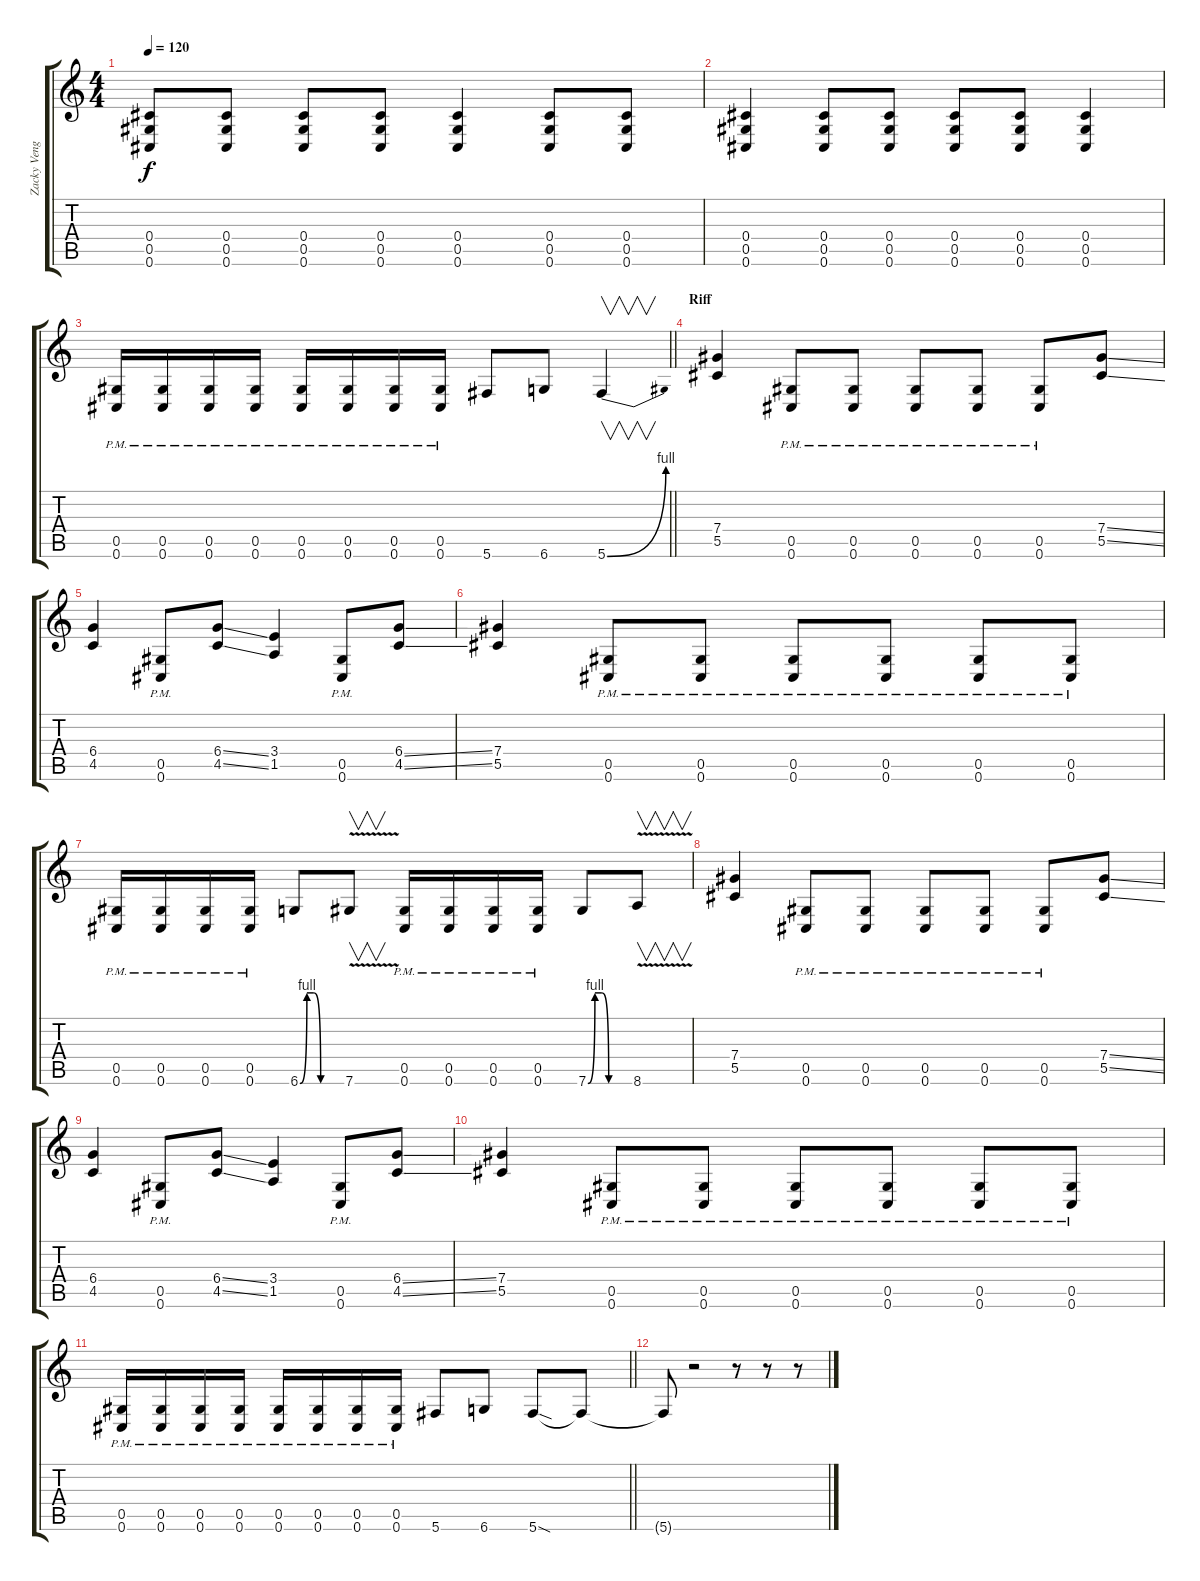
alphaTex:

\track ("Zacky Vengeance" "Zacky Veng") {instrument distortionguitar}
\staff {score tabs}
\tuning (Eb4 Bb3 Gb3 Db3 Ab2 Db2) {hide}
\ts (4 4)
\tempo 120
\clef g2
\ks c
(0.4 0.5 0.6).8{dy f} (0.4 0.5 0.6).8 (0.4 0.5 0.6).8 (0.4 0.5 0.6).8 (0.4 0.5 0.6).4 (0.4 0.5 0.6).8 (0.4 0.5 0.6).8 |
(0.4 0.5 0.6).4 (0.4 0.5 0.6).8 (0.4 0.5 0.6).8 (0.4 0.5 0.6).8 (0.4 0.5 0.6).8 (0.4 0.5 0.6).4 |
\barLineRight lightlight
(0.5{pm} 0.6{pm}).16 (0.5{pm} 0.6{pm}).16 (0.5{pm} 0.6{pm}).16 (0.5{pm} 0.6{pm}).16 (0.5{pm} 0.6{pm}).16 (0.5{pm} 0.6{pm}).16 (0.5{pm} 0.6{pm}).16 (0.5{pm} 0.6{pm}).16 5.6.8 6.6.8 5.6{be (bend 0 0 60 4)}.4{v} |
\section ("" "Riff")
(7.4 5.5).4{balance 12} (0.5{pm} 0.6{pm}).8 (0.5{pm} 0.6{pm}).8 (0.5{pm} 0.6{pm}).8 (0.5{pm} 0.6{pm}).8 (0.5{pm} 0.6{pm}).8 (7.4{ss} 5.5{ss}).8 |
(6.4 4.5).4 (0.5{pm} 0.6{pm}).8 (6.4{ss} 4.5{ss}).8 (3.4 1.5).4 (0.5{pm} 0.6{pm}).8 (6.4{ss} 4.5{ss}).8 |
(7.4 5.5).4 (0.5{pm} 0.6{pm}).8 (0.5{pm} 0.6{pm}).8 (0.5{pm} 0.6{pm}).8 (0.5{pm} 0.6{pm}).8 (0.5{pm} 0.6{pm}).8 (0.5{pm} 0.6{pm}).8 |
(0.5{pm} 0.6{pm}).16 (0.5{pm} 0.6{pm}).16 (0.5{pm} 0.6{pm}).16 (0.5{pm} 0.6{pm}).16 6.6{be (custom 0 0 10 4 20 4 30 0 60 0)}.8 7.6{v}.8{v} (0.5{pm} 0.6{pm}).16 (0.5{pm} 0.6{pm}).16 (0.5{pm} 0.6{pm}).16 (0.5{pm} 0.6{pm}).16 7.6{be (custom 0 0 10 4 20 4 30 0 60 0)}.8 8.6{v}.8{v} |
(7.4 5.5).4 (0.5{pm} 0.6{pm}).8 (0.5{pm} 0.6{pm}).8 (0.5{pm} 0.6{pm}).8 (0.5{pm} 0.6{pm}).8 (0.5{pm} 0.6{pm}).8 (7.4{ss} 5.5{ss}).8 |
(6.4 4.5).4 (0.5{pm} 0.6{pm}).8 (6.4{ss} 4.5{ss}).8 (3.4 1.5).4 (0.5{pm} 0.6{pm}).8 (6.4{ss} 4.5{ss}).8 |
(7.4 5.5).4 (0.5{pm} 0.6{pm}).8 (0.5{pm} 0.6{pm}).8 (0.5{pm} 0.6{pm}).8 (0.5{pm} 0.6{pm}).8 (0.5{pm} 0.6{pm}).8 (0.5{pm} 0.6{pm}).8 |
\barLineRight lightlight
(0.5{pm} 0.6{pm}).16 (0.5{pm} 0.6{pm}).16 (0.5{pm} 0.6{pm}).16 (0.5{pm} 0.6{pm}).16 (0.5{pm} 0.6{pm}).16 (0.5{pm} 0.6{pm}).16 (0.5{pm} 0.6{pm}).16 (0.5{pm} 0.6{pm}).16 5.6.8 6.6.8 5.6{sod}.8 5.6{t}.8 |
5.6{t}.8 r.2 r.8 r.8 r.8
